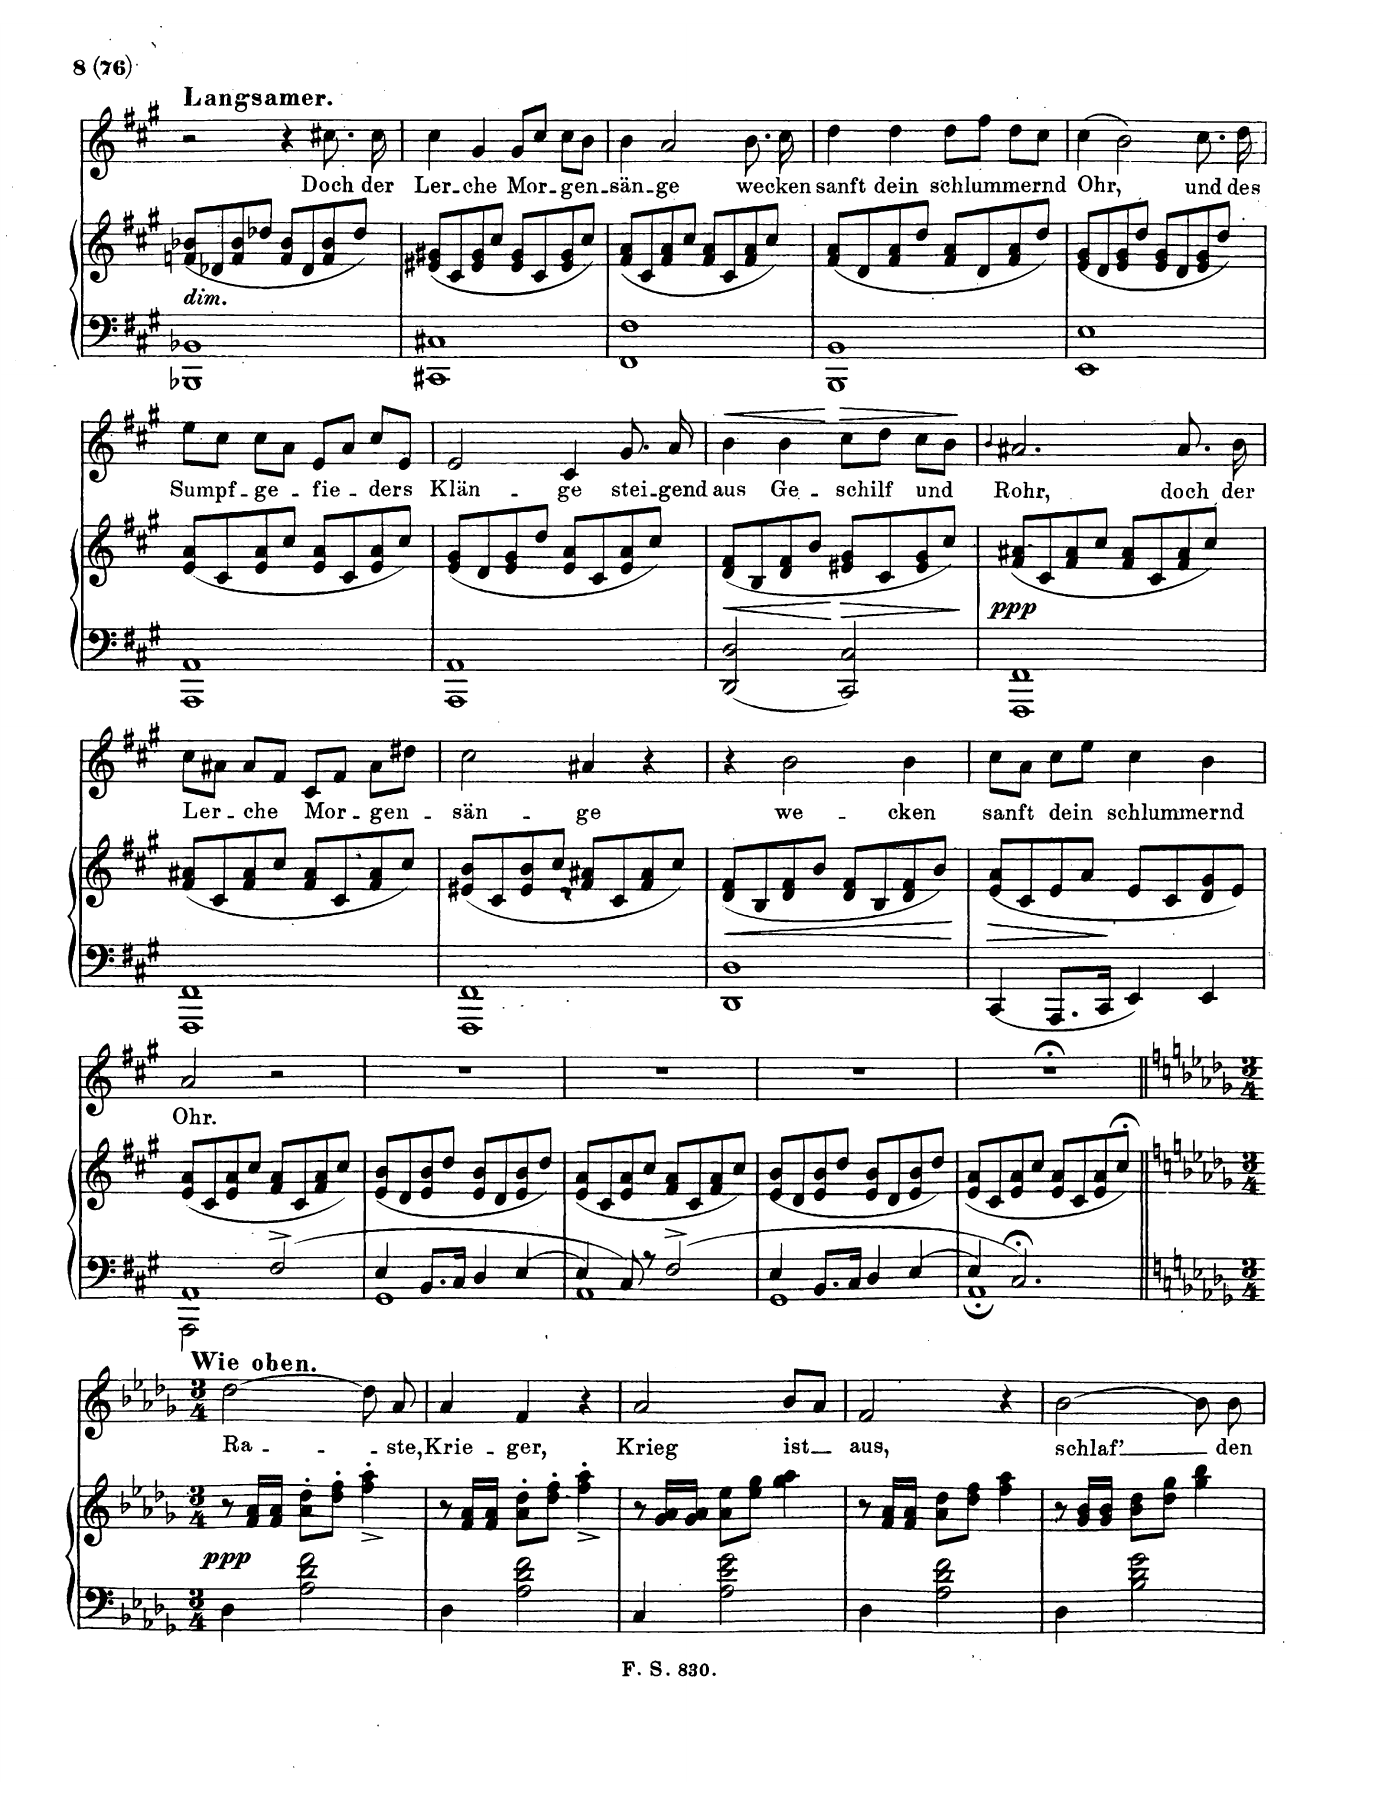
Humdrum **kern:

**kern	**kern	**dynam	**kern	**text	**dynam
*part2	*part2	*part2	*part1	*part1	*part1
*staff3	*staff2	*staff2/3	*staff1	*staff1	*staff1
*I"Piano	*	*	*I"Voice	*	*
*I'Pno	*	*	*	*	*
*clefF4	*clefG2	*	*clefG2	*	*
*k[f#c#g#]	*k[f#c#g#]	*	*k[f#c#g#]	*	*
*M4/4	*M4/4	*	*M4/4	*	*
*met(c)	*met(c)	*	*met(c)	*	*
=126	=126	=126	=126	=126	=126
!	!	!	!LO:TX:a:B:t=Langsamer	!	!
!	!LO:TX:b:i:t=dim.	!	!	!	!
1BBB-X 1BB-X	(8fn/ 8b-X/L	.	2r	.	.
.	8d-X/	.	.	.	.
.	8f/ 8b-/	.	.	.	.
.	8dd-X/J	.	.	.	.
.	8f/ 8b-/L	.	4r	.	.
.	8d-/	.	.	.	.
.	8f/ 8b-/	.	8.cc#X\	Doch	.
.	8dd-/J)	.	.	.	.
.	.	.	16cc#\	der	.
=127	=127	=127	=127	=127	=127
1CC#X 1C#X	(8e#X/ 8g#X/L	.	4cc#\	Ler-	.
.	8c#/	.	.	.	.
.	8e#/ 8g#/	.	4g#/	-che	.
.	8cc#/J	.	.	.	.
.	8e#/ 8g#/L	.	8g#/L	Mor-	.
.	8c#/	.	8cc#/J	.	.
.	8e#/ 8g#/	.	8cc#\L	-gen-	.
.	8cc#/J)	.	8b\J	.	.
=128	=128	=128	=128	=128	=128
1FF# 1F#	(8f#/ 8a/L	.	4b\	-sän-	.
.	8c#/	.	.	.	.
.	8f#/ 8a/	.	2a/	-ge	.
.	8cc#/J	.	.	.	.
.	8f#/ 8a/L	.	.	.	.
.	8c#/	.	.	.	.
.	8f#/ 8a/	.	8.b\	we-	.
.	8cc#/J)	.	.	.	.
.	.	.	16cc#\	-cken	.
=129	=129	=129	=129	=129	=129
1BBB 1BB	(8f#/ 8a/L	.	4dd\	sanft	.
.	8d/	.	.	.	.
.	8f#/ 8a/	.	4dd\	dein	.
.	8dd/J	.	.	.	.
.	8f#/ 8a/L	.	8dd\L	schlum-	.
.	8d/	.	8ff#\J	.	.
.	8f#/ 8a/	.	8dd\L	-mernd	.
.	8dd/J)	.	8cc#\J	.	.
=130	=130	=130	=130	=130	=130
1EE 1E	(8e/ 8g#/L	.	(4cc#\	Ohr,	.
.	8d/	.	.	.	.
.	8e/ 8g#/	.	2b\)	.	.
.	8dd/J	.	.	.	.
.	8e/ 8g#/L	.	.	.	.
.	8d/	.	.	.	.
.	8e/ 8g#/	.	8.cc#\	und	.
.	8dd/J)	.	.	.	.
.	.	.	16dd\	des	.
=131	=131	=131	=131	=131	=131
1AAA 1AA	(8e/ 8a/L	.	8ee\L	Sumpf-	.
.	8c#/	.	8cc#\J	.	.
.	8e/ 8a/	.	8cc#\L	-ge-	.
.	8cc#/J	.	8a\J	.	.
.	8e/ 8a/L	.	8e/L	-fie-	.
.	8c#/	.	8a/J	.	.
.	8e/ 8a/	.	8cc#/L	-ders	.
.	8cc#/J)	.	8e/J	.	.
=132	=132	=132	=132	=132	=132
1AAA 1AA	(8e/ 8g#/L	.	2e/	Klän-	.
.	8d/	.	.	.	.
.	8e/ 8g#/	.	.	.	.
.	8dd/J	.	.	.	.
.	8e/ 8a/L	.	4c#/	-ge	.
.	8c#/	.	.	.	.
.	8e/ 8a/	.	8.g#/	stei-	.
.	8cc#/J)	.	.	.	.
.	.	.	16a/	-gend	.
=133	=133	=133	=133	=133	=133
!	!	!LO:HP:b	!	!	!LO:HP:b
2DD/ 2D/	(8d/ 8f#/L	<	4b\	aus	<
.	8B/	.	.	.	.
.	8d/ 8f#/	.	4b\	Ge-	.
.	8b/J	.	.	.	.
!	!	!LO:HP:n=1:b	!	!	!LO:HP:n=1:b
2CC#/ 2C#/	8e#X/ 8g#/L	[ >	8cc#\L	-schilf	[ >
.	8c#/	.	8dd\J	.	.
.	8e#/ 8g#/	.	8cc#\L	und	.
.	8cc#/J)	.	8b\J	.	.
.	.	]	.	.	]
=134	=134	=134	=134	=134	=134
.	.	.	4qb/	.	.
!	!	!LO:DY:b	!	!	!
1FFF# 1FF#	(8f#/ 8a#X/L	ppp	2.a#X/	Rohr,	.
.	8c#/	.	.	.	.
.	8f#/ 8a#/	.	.	.	.
.	8cc#/J	.	.	.	.
.	8f#/ 8a#/L	.	.	.	.
.	8c#/	.	.	.	.
.	8f#/ 8a#/	.	8.a#/	doch	.
.	8cc#/J)	.	.	.	.
.	.	.	16b\	der	.
=135	=135	=135	=135	=135	=135
1FFF# 1FF#	(8f#/ 8a#X/L	.	8cc#\L	Ler-	.
.	8c#/	.	8a#X\J	.	.
.	8f#/ 8a#/	.	8a#/L	-che	.
.	8cc#/J	.	8f#/J	.	.
.	8f#/ 8a#/L	.	8c#/L	Mor-	.
.	8c#/	.	8f#/J	.	.
.	8f#/ 8a#/	.	8a#\L	-gen-	.
.	8cc#/J)	.	8dd#X\J	.	.
=136	=136	=136	=136	=136	=136
1FFF# 1FF#	(8e#X/ 8b/L	.	2cc#\	-sän-	.
.	8c#/	.	.	.	.
.	8e#/ 8b/	.	.	.	.
.	8cc#/J	.	.	.	.
.	8f#/ 8a#X/L	.	4a#X/	-ge	.
.	8c#/	.	.	.	.
.	8f#/ 8a#/	.	4r	.	.
.	8cc#/J)	.	.	.	.
=137	=137	=137	=137	=137	=137
!	!	!LO:HP:b	!	!	!
1DD 1D	(8d/ 8f#/L	<	4r	.	.
.	8B/	.	.	.	.
.	8d/ 8f#/	.	2b\	we-	.
.	8b/J	.	.	.	.
.	8d/ 8f#/L	.	.	.	.
.	8B/	.	.	.	.
.	8d/ 8f#/	.	4b\	-cken	.
.	8b/J)	.	.	.	.
.	.	[	.	.	.
=138	=138	=138	=138	=138	=138
!	!	!LO:HP:b	!	!	!
4CC#/	(8e/ 8a/L	>	8cc#\L	sanft	.
.	8c#/	.	8a\J	.	.
8.AAA/L	8e/	.	8cc#\L	dein	.
.	8a/J	.	8ee\J	.	.
16CC#/Jk	.	.	.	.	.
4EE/	8e/L	]	4cc#\	schlum-	.
.	8c#/	.	.	.	.
4EE/	8d/ 8g#/	.	4b\	-mernd	.
.	8e/J)	.	.	.	.
=139	=139	=139	=139	=139	=139
*^	*	*	*	*	*
2AAA\	1AA	(8e/ 8a/L	.	2a/	Ohr.	.
.	.	8c#/	.	.	.	.
.	.	8e/ 8a/	.	.	.	.
.	.	8cc#/J	.	.	.	.
2F#^/	.	8f#/ 8a/L	.	2r	.	.
.	.	8c#/	.	.	.	.
.	.	8f#/ 8a/	.	.	.	.
.	.	8cc#/J)	.	.	.	.
=140	=140	=140	=140	=140	=140	=140
4E/	1GG#	(8e/ 8b/L	.	1r	.	.
.	.	8d/	.	.	.	.
8.BB/L	.	8e/ 8b/	.	.	.	.
.	.	8dd/J	.	.	.	.
16C#/Jk	.	.	.	.	.	.
4D/	.	8e/ 8b/L	.	.	.	.
.	.	8d/	.	.	.	.
[4E/	.	8e/ 8b/	.	.	.	.
.	.	8dd/J)	.	.	.	.
=141	=141	=141	=141	=141	=141	=141
4E/]	1AA	(8e/ 8a/L	.	1r	.	.
.	.	8c#/	.	.	.	.
8C#/	.	8e/ 8a/	.	.	.	.
8r	.	8cc#/J	.	.	.	.
2F#^/	.	8f#/ 8a/L	.	.	.	.
.	.	8c#/	.	.	.	.
.	.	8f#/ 8a/	.	.	.	.
.	.	8cc#/J)	.	.	.	.
=142	=142	=142	=142	=142	=142	=142
4E/	1GG#	(8e/ 8b/L	.	1r	.	.
.	.	8d/	.	.	.	.
8.BB/L	.	8e/ 8b/	.	.	.	.
.	.	8dd/J	.	.	.	.
16C#/Jk	.	.	.	.	.	.
4D/	.	8e/ 8b/L	.	.	.	.
.	.	8d/	.	.	.	.
[4E/	.	8e/ 8b/	.	.	.	.
.	.	8dd/J)	.	.	.	.
=143	=143	=143	=143	=143	=143	=143
4E/]	1AA;	(8e/ 8a/L	.	1r;<	.	.
.	.	8c#/	.	.	.	.
2.C#;</	.	8e/ 8a/	.	.	.	.
.	.	8cc#/J	.	.	.	.
.	.	8e/ 8a/L	.	.	.	.
.	.	8c#/	.	.	.	.
.	.	8e/ 8a/	.	.	.	.
.	.	8cc#;</J)	.	.	.	.
*v	*v	*	*	*	*	*
=144||	=144||	=144||	=144||	=144||	=144||
*k[b-e-a-d-g-]	*k[b-e-a-d-g-]	*	*k[b-e-a-d-g-]	*	*
*M3/4	*M3/4	*	*M3/4	*	*
!	!	!	!LO:TX:a:B:t=Wie oben	!	!
!	!	!LO:DY:b	!	!	!
4D-\	8r	ppp	[2dd-\	Ra-	.
.	16f/ 16a-/LL	.	.	.	.
.	16f/ 16a-/JJ	.	.	.	.
2A-\ 2d-\ 2f\	8a-\' 8dd-\'L	.	.	.	.
.	8dd-\' 8ff\'J	.	.	.	.
.	4ff\'^< 4aa-\'^<	.	8dd-\]	.	.
.	.	.	8a-/	-ste,	.
=145	=145	=145	=145	=145	=145
4D-\	8r	.	4a-/	Krie-	.
.	16f/ 16a-/LL	.	.	.	.
.	16f/ 16a-/JJ	.	.	.	.
2A-\ 2d-\ 2f\	8a-\' 8dd-\'L	.	4f/	-ger,	.
.	8dd-\' 8ff\'J	.	.	.	.
.	4ff\'^< 4aa-\'^<	.	4r	.	.
=146	=146	=146	=146	=146	=146
4C/	8r	.	2a-/	Krieg	.
.	16g-/ 16a-/LL	.	.	.	.
.	16g-/ 16a-/JJ	.	.	.	.
2A-\ 2e-\ 2g-\	8a-\ 8ee-\L	.	.	.	.
.	8ee-\ 8gg-\J	.	.	.	.
.	4gg-\ 4aa-\	.	8b-/L	ist	.
.	.	.	8a-/J	.	.
=147	=147	=147	=147	=147	=147
4D-\	8r	.	2f/	aus,	.
.	16f/ 16a-/LL	.	.	.	.
.	16f/ 16a-/JJ	.	.	.	.
2A-\ 2d-\ 2f\	8a-\ 8dd-\L	.	.	.	.
.	8dd-\ 8ff\J	.	.	.	.
.	4ff\ 4aa-\	.	4r	.	.
=148	=148	=148	=148	=148	=148
4D-\	8r	.	[2b-\	schlaf’	.
.	16g-/ 16b-/LL	.	.	.	.
.	16g-/ 16b-/JJ	.	.	.	.
2B-\ 2d-\ 2g-\	8b-\ 8dd-\L	.	.	.	.
.	8dd-\ 8gg-\J	.	.	.	.
.	4gg-\ 4bb-\	.	8b-\]	.	.
.	.	.	8b-\	den	.
=	=	=	=	=	=
*-	*-	*-	*-	*-	*-
